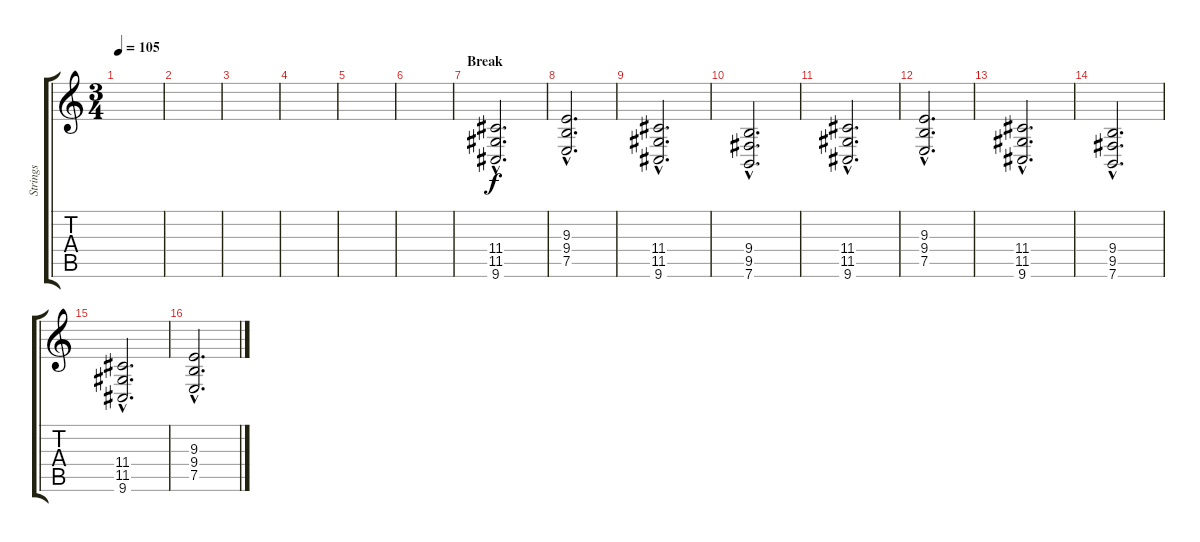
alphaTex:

\track ("Strings" "Strings") {instrument synthstrings2}
\staff {score tabs}
\tuning (E4 B3 G3 D3 A2 E2) {hide}
\ts (3 4)
\tempo 105
\clef g2
\ks c
|
|
|
|
|
|
\section ("" "Break")
(11.4{hac} 11.5{hac} 9.6{hac}).2{d} |
(9.3{hac} 9.4{hac} 7.5{hac}).2{d} |
(11.4{hac} 11.5{hac} 9.6{hac}).2{d} |
(9.4{hac} 9.5{hac} 7.6{hac}).2{d} |
(11.4{hac} 11.5{hac} 9.6{hac}).2{d} |
(9.3{hac} 9.4{hac} 7.5{hac}).2{d} |
(11.4{hac} 11.5{hac} 9.6{hac}).2{d} |
(9.4{hac} 9.5{hac} 7.6{hac}).2{d} |
(11.4{hac} 11.5{hac} 9.6{hac}).2{d} |
(9.3{hac} 9.4{hac} 7.5{hac}).2{d}
